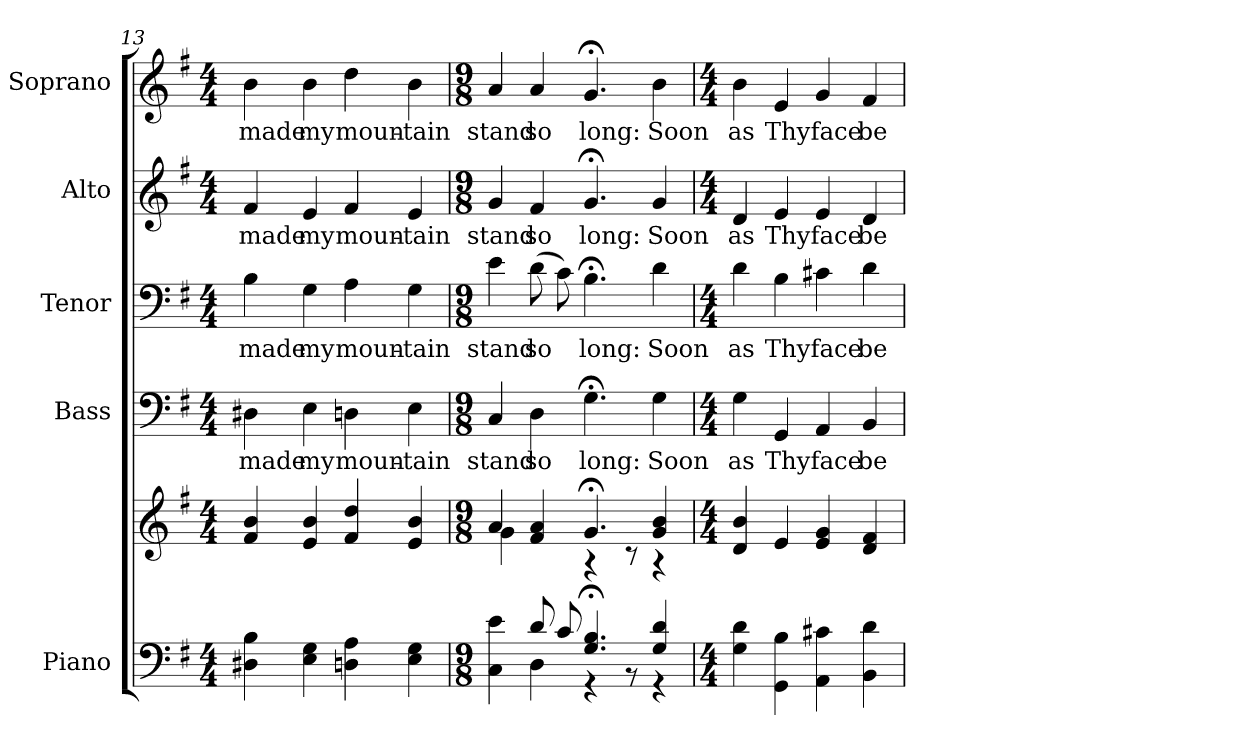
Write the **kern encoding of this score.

**kern	**kern	**kern	**text	**kern	**text	**kern	**text	**kern	**text
*part5	*part5	*part4	*part4	*part3	*part3	*part2	*part2	*part1	*part1
*staff6	*staff5	*staff4	*staff4	*staff3	*staff3	*staff2	*staff2	*staff1	*staff1
*I"Piano	*	*I"Bass	*	*I"Tenor	*	*I"Alto	*	*I"Soprano	*
*I'Pno.	*	*I'B.	*	*I'T.	*	*I'A.	*	*I'S.	*
*clefF4	*clefG2	*clefF4	*	*clefF4	*	*clefG2	*	*clefG2	*
*k[f#]	*k[f#]	*k[f#]	*	*k[f#]	*	*k[f#]	*	*k[f#]	*
*G:	*G:	*G:	*	*G:	*	*G:	*	*G:	*
*M4/4	*M4/4	*M4/4	*	*M4/4	*	*M4/4	*	*M4/4	*
=13	=13	=13	=13	=13	=13	=13	=13	=13	=13
!	!	!	!LO:LY:b:color=#000000	!	!	!	!	!	!
!	!	!	!	!	!LO:LY:b:color=#000000	!	!	!	!
!	!	!	!	!	!	!	!LO:LY:b:color=#000000	!	!
!	!	!	!	!	!	!	!	!	!LO:LY:b:color=#000000
4D#Xi\ 4Bi	4f#i/ 4bi	4D#Xi\	made	4Bi\	made	4f#i/	made	4bi\	made
!	!	!	!LO:LY:b:color=#000000	!	!	!	!	!	!
!	!	!	!	!	!LO:LY:b:color=#000000	!	!	!	!
!	!	!	!	!	!	!	!LO:LY:b:color=#000000	!	!
!	!	!	!	!	!	!	!	!	!LO:LY:b:color=#000000
4Ei\ 4Gi	4ei/ 4bi	4Ei\	my	4Gi\	my	4ei/	my	4bi\	my
!	!	!	!LO:LY:b:color=#000000	!	!	!	!	!	!
!	!	!	!	!	!LO:LY:b:color=#000000	!	!	!	!
!	!	!	!	!	!	!	!LO:LY:b:color=#000000	!	!
!	!	!	!	!	!	!	!	!	!LO:LY:b:color=#000000
4Dni\ 4Ai	4f#i/ 4ddi	4Dni\	moun-	4Ai\	moun-	4f#i/	moun-	4ddi\	moun-
!	!	!	!LO:LY:b:color=#000000	!	!	!	!	!	!
!	!	!	!	!	!LO:LY:b:color=#000000	!	!	!	!
!	!	!	!	!	!	!	!LO:LY:b:color=#000000	!	!
!	!	!	!	!	!	!	!	!	!LO:LY:b:color=#000000
4Ei\ 4Gi	4ei/ 4bi	4Ei\	-tain	4Gi\	-tain	4ei/	-tain	4bi\	-tain
!!LO:PB:g=z
=14	=14	=14	=14	=14	=14	=14	=14	=14	=14
*M9/8	*M9/8	*M9/8	*	*M9/8	*	*M9/8	*	*M9/8	*
*^	*^	*	*	*	*	*	*	*	*
!	!	!	!	!	!LO:LY:b:color=#000000	!	!	!	!	!	!
!	!	!	!	!	!	!	!LO:LY:b:color=#000000	!	!	!	!
!	!	!	!	!	!	!	!	!	!LO:LY:b:color=#000000	!	!
!	!	!	!	!	!	!	!	!	!	!	!LO:LY:b:color=#000000
4Ci\ 4ei	4ryy	4ai/	4gi\	4Ci/	stand	4ei\	stand	4gi/	stand	4ai/	stand
!	!	!	!	!	!LO:LY:b:color=#000000	!	!	!	!	!	!
!	!	!	!	!	!	!	!LO:LY:b:color=#000000	!	!	!	!
!	!	!	!	!	!	!	!	!	!LO:LY:b:color=#000000	!	!
!	!	!	!	!	!	!	!	!	!	!	!LO:LY:b:color=#000000
8di/	4Di\	4f#i/ 4ai	4ryy	4Di\	so	(8di\	so	4f#i/	so	4ai/	so
8ci/	.	.	.	.	.	8ci\)	.	.	.	.	.
!	!	!	!	!	!LO:LY:b:color=#000000	!	!	!	!	!	!
!	!	!	!	!	!	!	!LO:LY:b:color=#000000	!	!	!	!
!	!	!	!	!	!	!	!	!	!LO:LY:b:color=#000000	!	!
!	!	!	!	!	!	!	!	!	!	!	!LO:LY:b:color=#000000
4.Gi/; 4.Bi;	4r	4.g;i/	4r	4.G;i\	long:	4.B;i\	long:	4.g;i/	long:	4.g;i/	long:
.	8r	.	8r	.	.	.	.	.	.	.	.
!	!	!	!	!	!LO:LY:b:color=#000000	!	!	!	!	!	!
!	!	!	!	!	!	!	!LO:LY:b:color=#000000	!	!	!	!
!	!	!	!	!	!	!	!	!	!LO:LY:b:color=#000000	!	!
!	!	!	!	!	!	!	!	!	!	!	!LO:LY:b:color=#000000
4Gi/ 4di	4r	4gi/ 4bi	4r	4Gi\	Soon	4di\	Soon	4gi/	Soon	4bi\	Soon
*v	*v	*	*	*	*	*	*	*	*	*	*
*	*v	*v	*	*	*	*	*	*	*	*
=15	=15	=15	=15	=15	=15	=15	=15	=15	=15
*M4/4	*M4/4	*M4/4	*	*M4/4	*	*M4/4	*	*M4/4	*
*^	*^	*	*	*	*	*	*	*	*
!	!	!	!	!	!LO:LY:b:color=#000000	!	!	!	!	!	!
*v	*v	*	*	*	*	*	*	*	*	*	*
*	*v	*v	*	*	*	*	*	*	*	*
*^	*^	*	*	*	*	*	*	*	*
!	!	!	!	!	!	!	!LO:LY:b:color=#000000	!	!	!	!
*v	*v	*	*	*	*	*	*	*	*	*	*
*	*v	*v	*	*	*	*	*	*	*	*
*^	*^	*	*	*	*	*	*	*	*
!	!	!	!	!	!	!	!	!	!LO:LY:b:color=#000000	!	!
*v	*v	*	*	*	*	*	*	*	*	*	*
*	*v	*v	*	*	*	*	*	*	*	*
*^	*^	*	*	*	*	*	*	*	*
!	!	!	!	!	!	!	!	!	!	!	!LO:LY:b:color=#000000
*v	*v	*	*	*	*	*	*	*	*	*	*
*	*v	*v	*	*	*	*	*	*	*	*
4Gi\ 4di	4di/ 4bi	4Gi\	as	4di\	as	4di/	as	4bi\	as
!	!	!	!LO:LY:b:color=#000000	!	!	!	!	!	!
!	!	!	!	!	!LO:LY:b:color=#000000	!	!	!	!
!	!	!	!	!	!	!	!LO:LY:b:color=#000000	!	!
!	!	!	!	!	!	!	!	!	!LO:LY:b:color=#000000
4GGi\ 4Bi	4ei/	4GGi/	Thy	4Bi\	Thy	4ei/	Thy	4ei/	Thy
!	!	!	!LO:LY:b:color=#000000	!	!	!	!	!	!
!	!	!	!	!	!LO:LY:b:color=#000000	!	!	!	!
!	!	!	!	!	!	!	!LO:LY:b:color=#000000	!	!
!	!	!	!	!	!	!	!	!	!LO:LY:b:color=#000000
4AAi\ 4c#Xi	4ei/ 4gi	4AAi/	face	4c#Xi\	face	4ei/	face	4gi/	face
!	!	!	!LO:LY:b:color=#000000	!	!	!	!	!	!
!	!	!	!	!	!LO:LY:b:color=#000000	!	!	!	!
!	!	!	!	!	!	!	!LO:LY:b:color=#000000	!	!
!	!	!	!	!	!	!	!	!	!LO:LY:b:color=#000000
4BBi\ 4di	4di/ 4f#i	4BBi/	be-	4di\	be-	4di/	be-	4f#i/	be-
=	=	=	=	=	=	=	=	=	=
*-	*-	*-	*-	*-	*-	*-	*-	*-	*-
